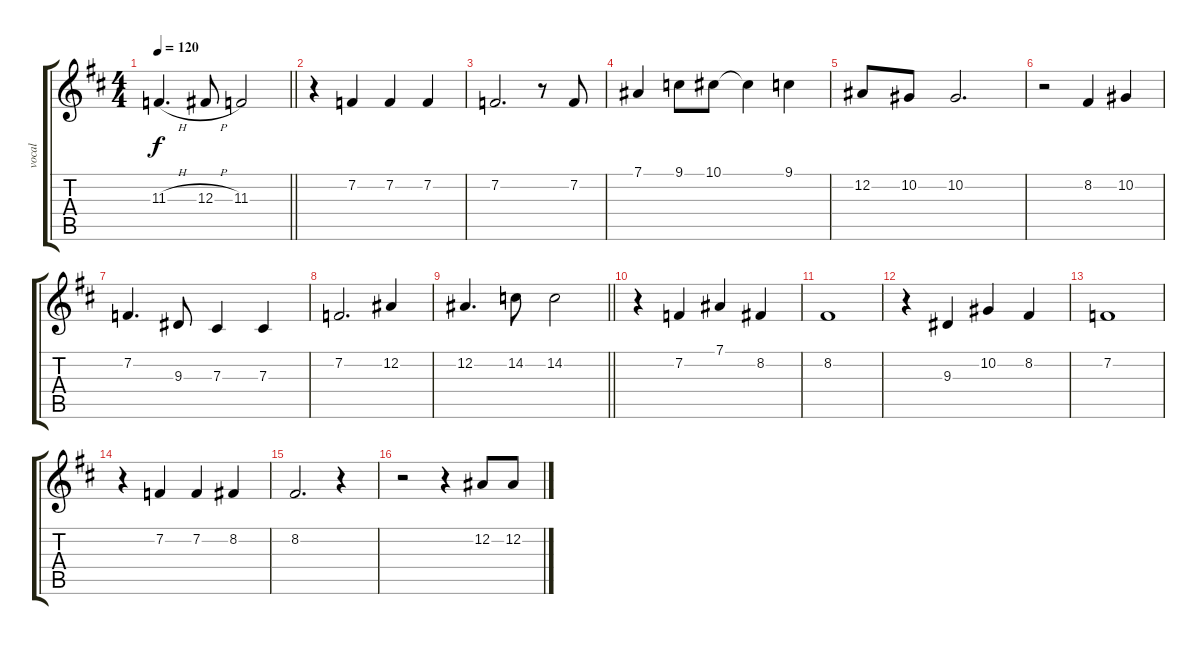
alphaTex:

\track ("vocal" "vocal") {instrument stringensemble2}
\staff {score tabs}
\tuning (Eb4 Bb3 Gb3 Db3 Ab2 Eb2) {hide}
\ts (4 4)
\tempo 120
\clef g2
\barLineRight lightlight
\ks bminor
11.3{h}.4{d dy f} 12.3{h}.8 11.3.2 |
r.4 7.2.4 7.2.4 7.2.4 |
7.2.2{d} r.8 7.2.8 |
7.1.4 9.1.8 10.1.8 10.1{t}.4 9.1.4 |
12.2.8 10.2.8 10.2.2{d} |
r.2 8.2.4 10.2.4 |
7.2.4{d} 9.3.8 7.3.4 7.3.4 |
7.2.2{d} 12.2.4 |
\barLineRight lightlight
12.2.4{d} 14.2.8 14.2.2 |
r.4 7.2.4 7.1.4 8.2.4 |
8.2.1 |
r.4 9.3.4 10.2.4 8.2.4 |
7.2.1 |
r.4 7.2.4 7.2.4 8.2.4 |
8.2.2{d} r.4 |
r.2 r.4 12.2.8 12.2.8
